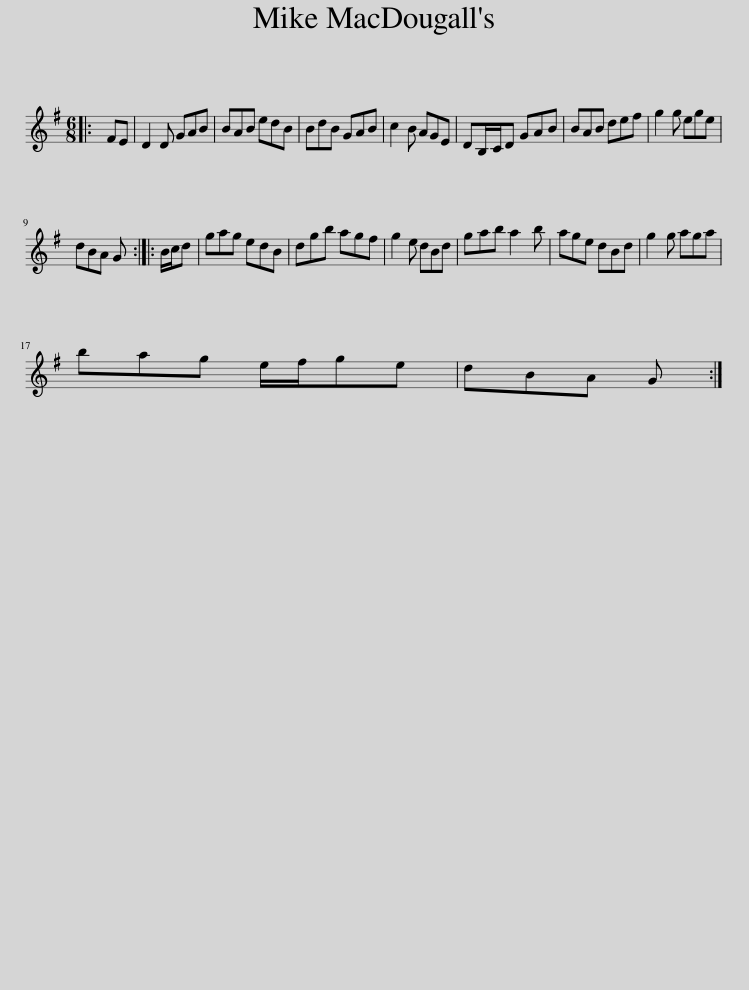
X:1
L:1/8
M:6/8
I:linebreak $
K:G
V:1 treble
V:1
|: FE | D2 D GAB | BAB edB | BdB GAB | c2 B AGE | %5
 DB,/C/D GAB | BAB def | g2 g ege |$ dBA G :: B/c/d | %10
 gag edB | dgb agf | g2 e dBd | gab a2 b | age dBd | %15
 g2 g aga |$ bag e/f/ge | dBA G :| %18
